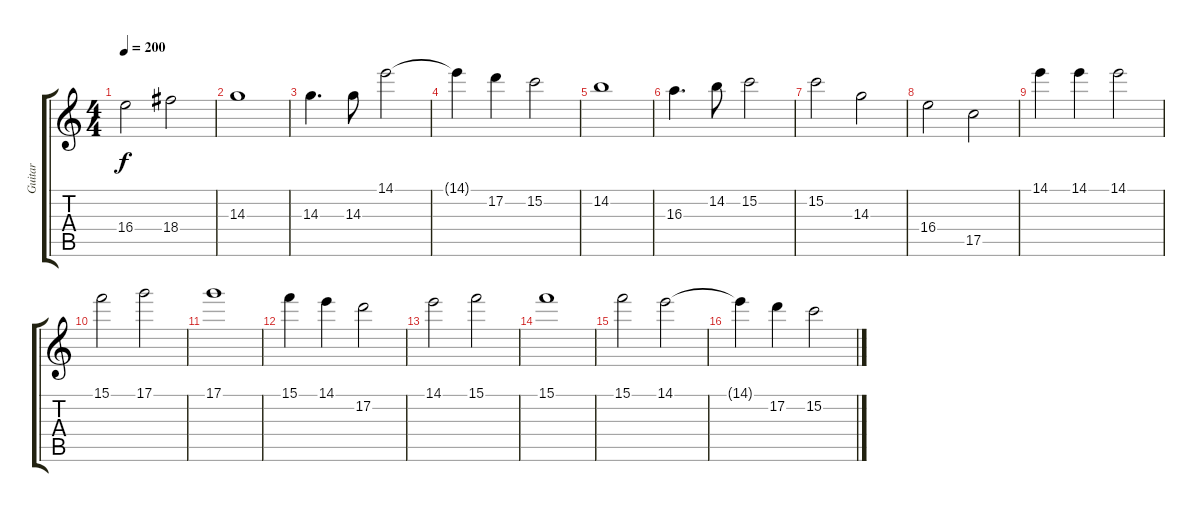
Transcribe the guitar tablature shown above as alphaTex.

\track ("Guitar" "Guitar") {instrument distortionguitar}
\staff {score tabs}
\tuning (D4 A3 F3 C3 G2 C2) {hide}
\ts (4 4)
\tempo 200
\clef g2
\ks c
16.4.2{dy f} 18.4.2 |
14.3.1 |
14.3.4{d} 14.3.8 14.1.2 |
14.1{t}.4 17.2.4 15.2.2 |
14.2.1 |
16.3.4{d} 14.2.8 15.2.2 |
15.2.2 14.3.2 |
16.4.2 17.5.2 |
14.1.4 14.1.4 14.1.2 |
15.1.2 17.1.2 |
17.1.1 |
15.1.4 14.1.4 17.2.2 |
14.1.2 15.1.2 |
15.1.1 |
15.1.2 14.1.2 |
14.1{t}.4 17.2.4 15.2.2
